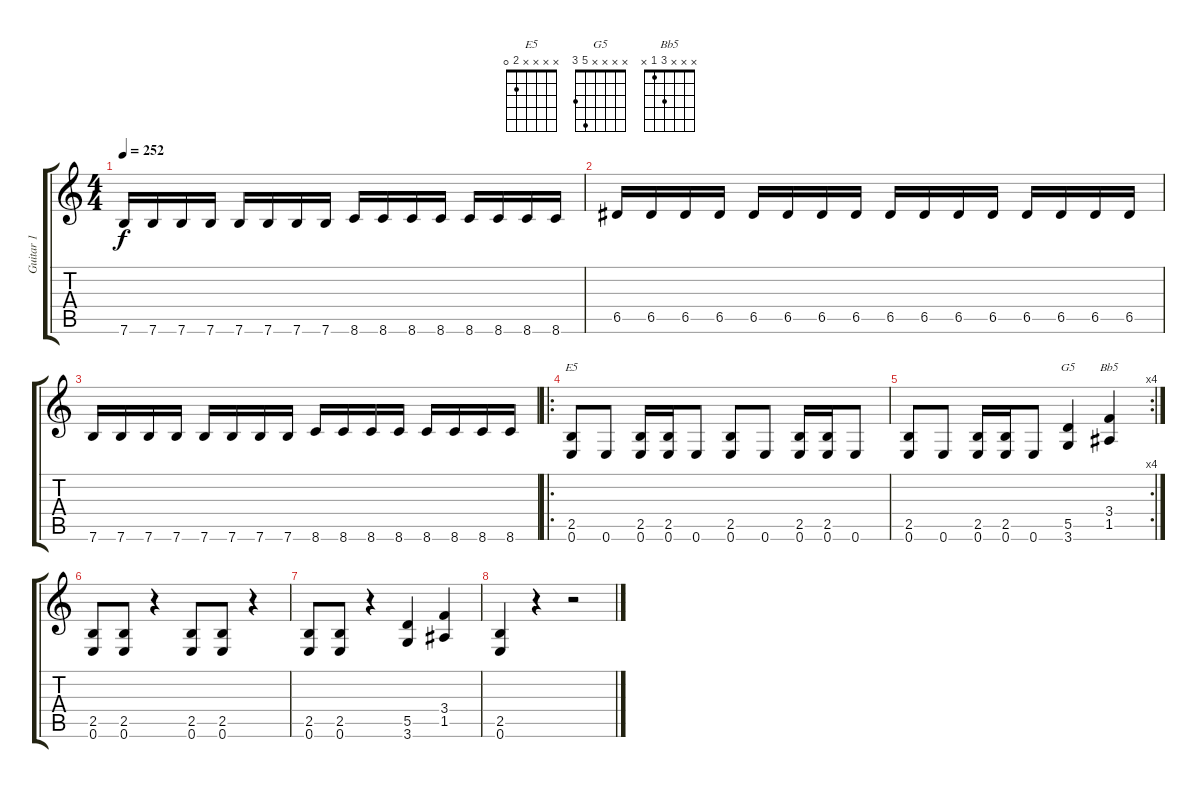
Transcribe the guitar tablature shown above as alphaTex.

\track ("Guitar 1" "Guitar 1") {instrument overdrivenguitar}
\staff {score tabs}
\tuning (E4 B3 G3 D3 A2 E2) {hide}
\chord ("E5" x x x x 2 0)
\chord ("G5" x x x x 5 3)
\chord ("Bb5" x x x 3 1 x)
\ts (4 4)
\tempo 252
\clef g2
\ks c
7.6.16{dy f} 7.6.16 7.6.16 7.6.16 7.6.16 7.6.16 7.6.16 7.6.16 8.6.16 8.6.16 8.6.16 8.6.16 8.6.16 8.6.16 8.6.16 8.6.16 |
6.5.16 6.5.16 6.5.16 6.5.16 6.5.16 6.5.16 6.5.16 6.5.16 6.5.16 6.5.16 6.5.16 6.5.16 6.5.16 6.5.16 6.5.16 6.5.16 |
7.6.16 7.6.16 7.6.16 7.6.16 7.6.16 7.6.16 7.6.16 7.6.16 8.6.16 8.6.16 8.6.16 8.6.16 8.6.16 8.6.16 8.6.16 8.6.16 |
\ro
(2.5 0.6).8{ch "E5"} 0.6.8 (2.5 0.6).16 (2.5 0.6).16 0.6.8 (2.5 0.6).8 0.6.8 (2.5 0.6).16 (2.5 0.6).16 0.6.8 |
\rc 4
(2.5 0.6).8 0.6.8 (2.5 0.6).16 (2.5 0.6).16 0.6.8 (5.5 3.6).4{ch "G5"} (3.4 1.5).4{ch "Bb5"} |
(2.5 0.6).8 (2.5 0.6).8 r.4 (2.5 0.6).8 (2.5 0.6).8 r.4 |
(2.5 0.6).8 (2.5 0.6).8 r.4 (5.5 3.6).4 (3.4 1.5).4 |
(2.5 0.6).4 r.4 r.2
